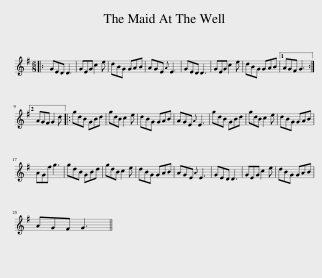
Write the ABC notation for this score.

X:1
L:1/8
M:6/8
I:linebreak $
K:G
V:1 treble
V:1
|: GED D3 | GEG c2 e | dBG GAB | AGE{A} E3 | GED D3 | %5
 GEG c2 e | dBG GAB |1 AGF G3 :|2$ AGF G2 d |: gdB GBd | %10
 gdB c2 e | dBG GAB | AGE{A} E3 | gdB GBd | gdB c2 e | %15
 dBG GAB |$ AGf g3 | gdB GBd | gdB c2 e | dBG GAB | %20
 AGE{A} E3 | GED D3 | GEG c2 e | dBG GAB |$ AGF G3 || %25
